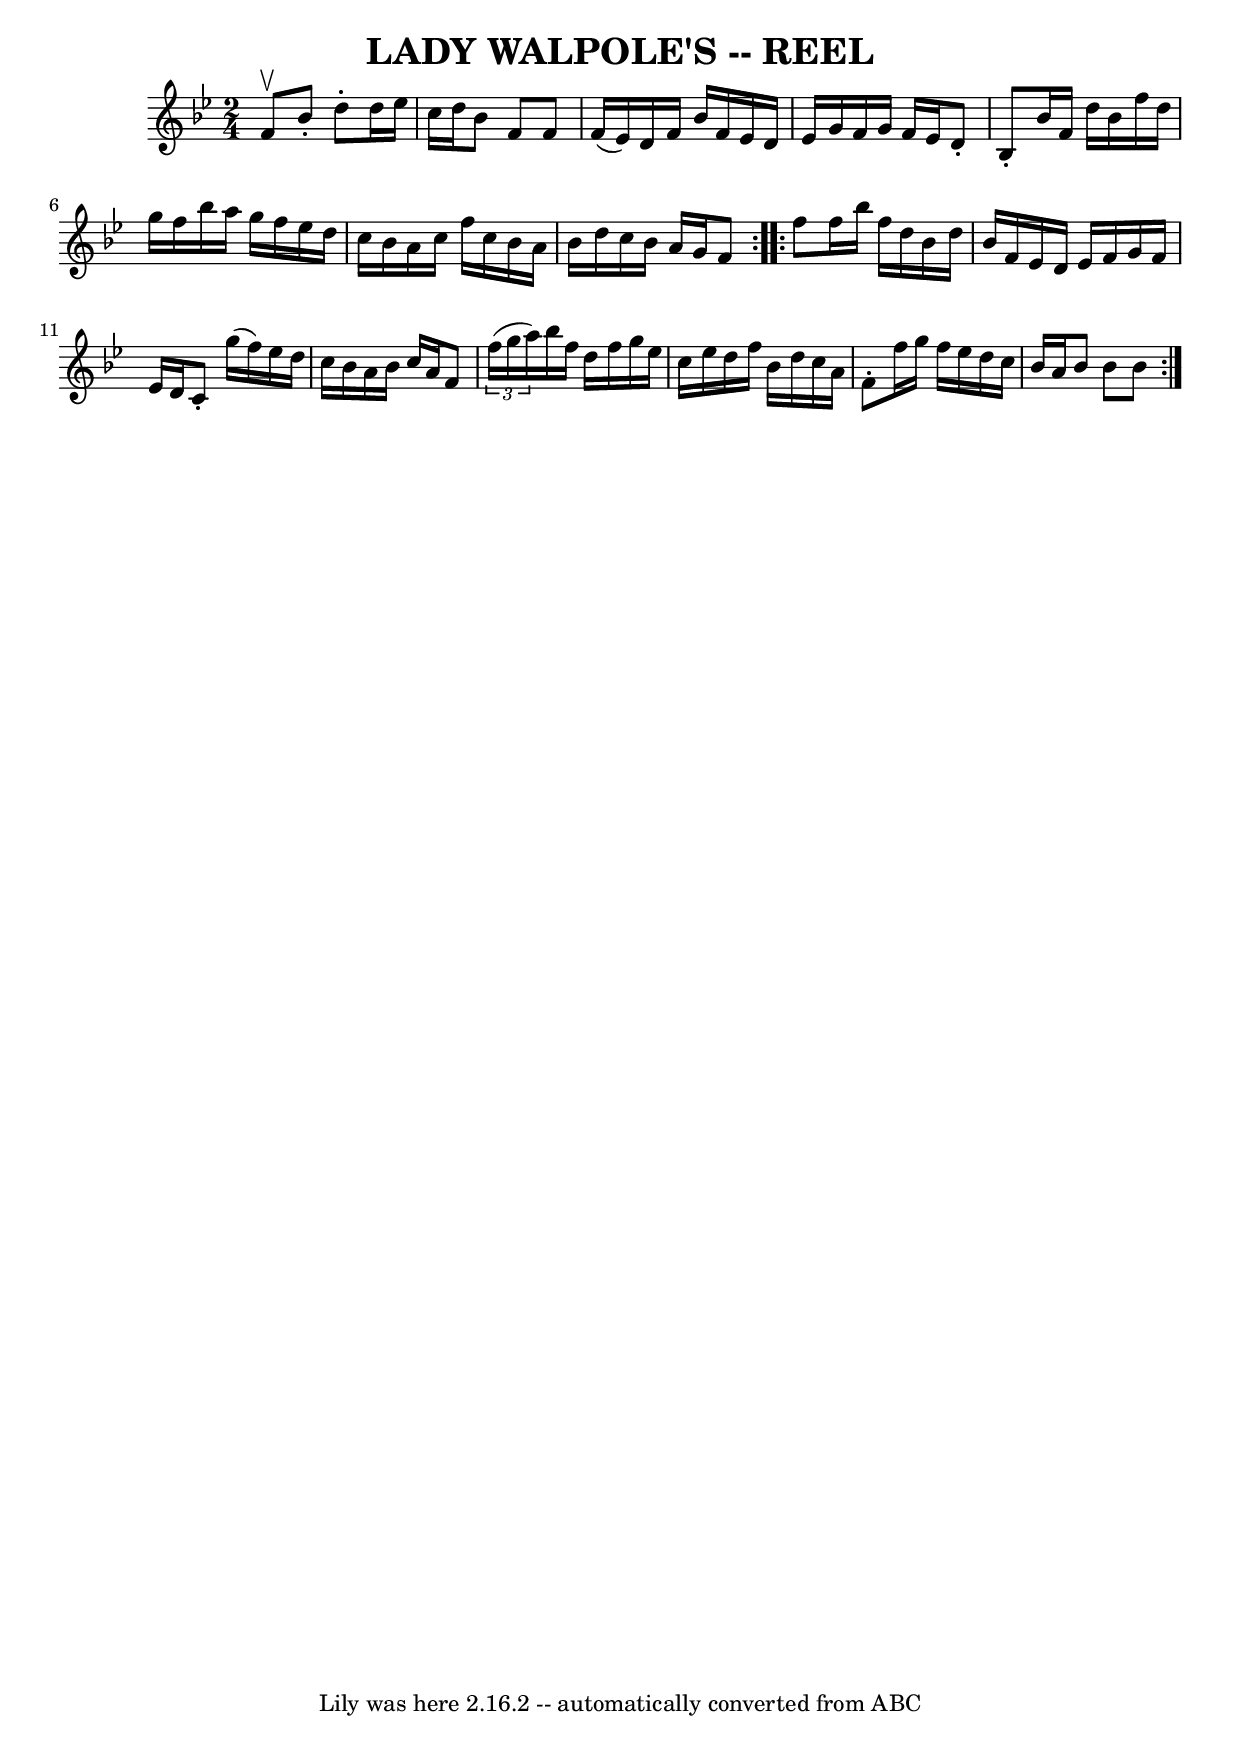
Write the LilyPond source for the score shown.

\version "2.7.40"
\include "Mammoth.ily"
\header {
	%% book = "Ryan's Mammoth Collection of Fiddle Tunes"
	crossRefNumber = "1"
	footnotes = "\\\\Often called Lady Washington's Reel or Boston Fancy\\\\LADY WALPOLE'S REEL. -- First couple cross over and balance, turn same;\\\\down the centre with partners, and back, (each remain on the others side\\\\of set until the foot) Ladies' chain. -- half promenade, half right and\\\\left to places."
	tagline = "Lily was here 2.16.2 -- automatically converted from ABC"
	title = "LADY WALPOLE'S -- REEL"
}
voicedefault =  {


\repeat volta 2 {
\time 2/4 \key bes \major f'8^\upbow   |
 bes'8 -. d''8 -.   
d''16 ees''16 c''16 d''16    |
 bes'8 f'8 f'8 f'16 (
 ees'16)   |
 d'16 f'16 bes'16 f'16 ees'16 d'16    
ees'16 g'16    |
 f'16 g'16 f'16 ees'16 d'8 -. bes8 -. 
  |
 bes'16 f'16 d''16 bes'16 f''16 d''16 g''16    
f''16    |
 bes''16 a''16 g''16 f''16 ees''16 d''16    
c''16 bes'16    |
 a'16 c''16 f''16 c''16 bes'16 a'16 
 bes'16 d''16    |
 c''16 bes'16 a'16 g'16 f'8    }    
 \repeat volta 2 { f''8    |
 f''16 bes''16 f''16 d''16    
bes'16 d''16 bes'16 f'16    |
 ees'16 d'16 ees'16    
f'16 g'16 f'16 ees'16 d'16    |
 c'8 -. g''16 (f''16  
-) ees''16 d''16 c''16 bes'16    |
 a'16 bes'16 c''16  
 a'16 f'8    \times 2/3 { f''16 (g''16 a''16) }   |
     
bes''16 f''16 d''16 f''16 g''16 ees''16 c''16 ees''16    
|
 d''16 f''16 bes'16 d''16 c''16 a'16 f'8 -.   
|
 f''16 g''16 f''16 ees''16 d''16 c''16 bes'16    
a'16    |
 bes'8 bes'8 bes'8    }   
}

\score{
    <<

	\context Staff="default"
	{
	    \voicedefault 
	}

    >>
	\layout {
	}
	\midi {}
}
